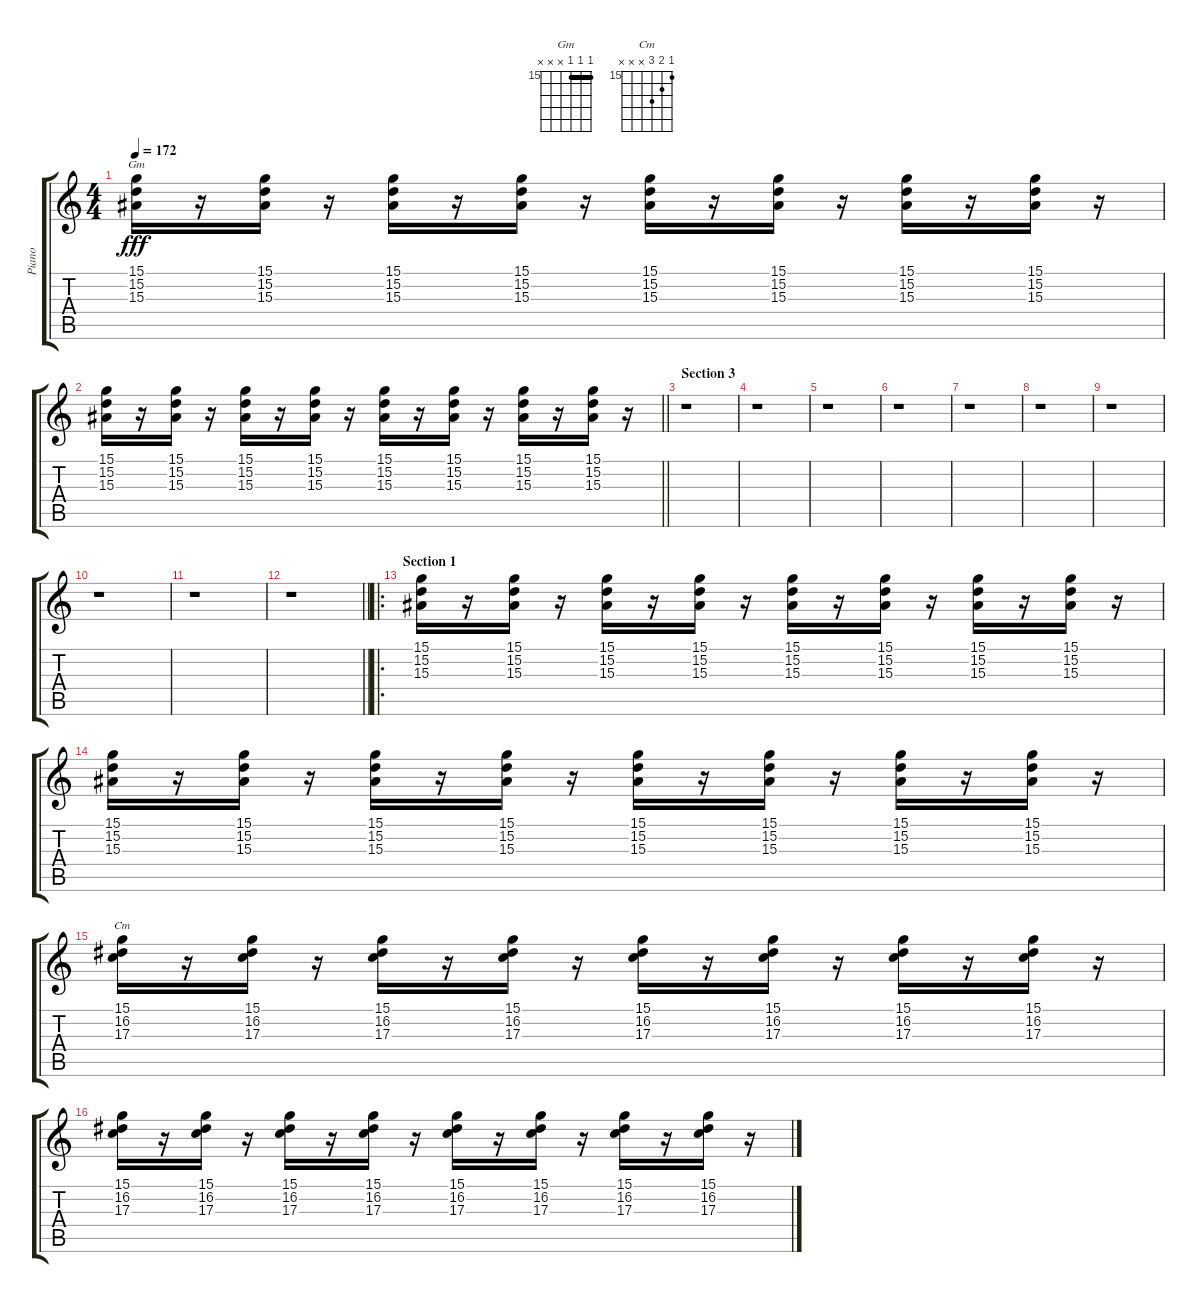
\track ("Piano" "Piano") {instrument acousticgrandpiano}
\staff {score tabs}
\tuning (E4 B3 G3 D3 A2 E2) {hide}
\chord ("Gm" 15 15 15 x x x) {firstfret 15 barre 15}
\chord ("Cm" 15 16 17 x x x) {firstfret 15}
\ts (4 4)
\tempo 172
\clef g2
\ks c
(15.1 15.2 15.3).16{ch "Gm" dy fff} r.16 (15.1 15.2 15.3).16 r.16 (15.1 15.2 15.3).16 r.16 (15.1 15.2 15.3).16 r.16 (15.1 15.2 15.3).16 r.16 (15.1 15.2 15.3).16 r.16 (15.1 15.2 15.3).16 r.16 (15.1 15.2 15.3).16 r.16 |
\barLineRight lightlight
(15.1 15.2 15.3).16 r.16 (15.1 15.2 15.3).16 r.16 (15.1 15.2 15.3).16 r.16 (15.1 15.2 15.3).16 r.16 (15.1 15.2 15.3).16 r.16 (15.1 15.2 15.3).16 r.16 (15.1 15.2 15.3).16 r.16 (15.1 15.2 15.3).16 r.16 |
\section ("" "Section 3")
r.1 |
r.1 |
r.1 |
r.1 |
r.1 |
r.1 |
r.1 |
r.1 |
r.1 |
\barLineRight lightlight
r.1 |
\ro
\section ("" "Section 1")
(15.1 15.2 15.3).16 r.16 (15.1 15.2 15.3).16 r.16 (15.1 15.2 15.3).16 r.16 (15.1 15.2 15.3).16 r.16 (15.1 15.2 15.3).16 r.16 (15.1 15.2 15.3).16 r.16 (15.1 15.2 15.3).16 r.16 (15.1 15.2 15.3).16 r.16 |
(15.1 15.2 15.3).16 r.16 (15.1 15.2 15.3).16 r.16 (15.1 15.2 15.3).16 r.16 (15.1 15.2 15.3).16 r.16 (15.1 15.2 15.3).16 r.16 (15.1 15.2 15.3).16 r.16 (15.1 15.2 15.3).16 r.16 (15.1 15.2 15.3).16 r.16 |
(15.1 16.2 17.3).16{ch "Cm"} r.16 (15.1 16.2 17.3).16 r.16 (15.1 16.2 17.3).16 r.16 (15.1 16.2 17.3).16 r.16 (15.1 16.2 17.3).16 r.16 (15.1 16.2 17.3).16 r.16 (15.1 16.2 17.3).16 r.16 (15.1 16.2 17.3).16 r.16 |
(15.1 16.2 17.3).16 r.16 (15.1 16.2 17.3).16 r.16 (15.1 16.2 17.3).16 r.16 (15.1 16.2 17.3).16 r.16 (15.1 16.2 17.3).16 r.16 (15.1 16.2 17.3).16 r.16 (15.1 16.2 17.3).16 r.16 (15.1 16.2 17.3).16 r.16
